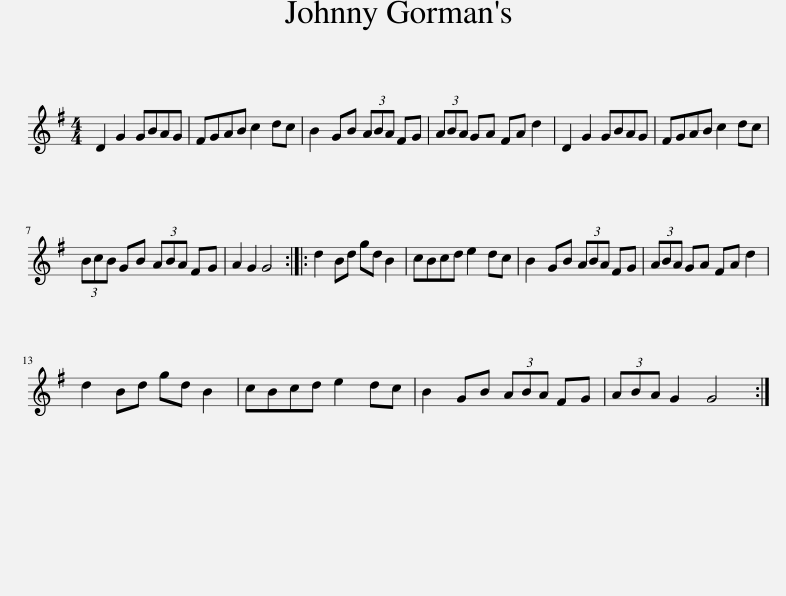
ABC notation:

X:1
L:1/8
M:4/4
I:linebreak $
K:G
V:1 treble
V:1
 D2 G2 GBAG | FGAB c2 dc | B2 GB (3ABA FG | (3ABA GA FA d2 | D2 G2 GBAG | %5
 FGAB c2 dc |$ (3BcB GB (3ABA FG | A2 G2 G4 :: d2 Bd gd B2 | cBcd e2 dc | %10
 B2 GB (3ABA FG | (3ABA GA FA d2 |$ d2 Bd gd B2 | cBcd e2 dc | B2 GB (3ABA FG | %15
 (3ABA G2 G4 :| %16
